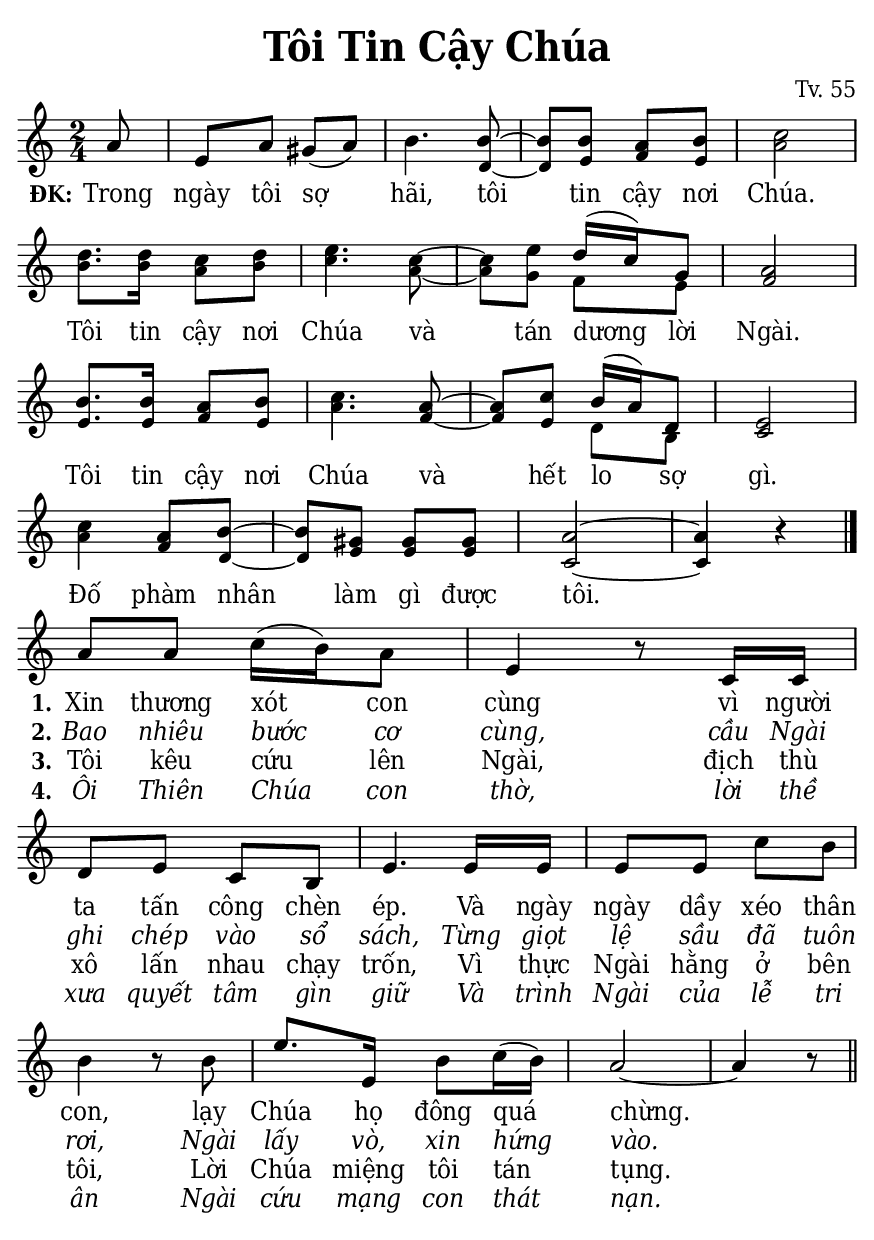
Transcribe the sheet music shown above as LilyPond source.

% Cài đặt chung\
\version "2.22.1"
\include "english.ly"

\header {
  title = \markup { \fontsize #1 "Tôi Tin Cậy Chúa" }
  composer = "Tv. 55"
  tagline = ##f
}

% Nhạc phiên khúc
nhacPhienKhucSop = \relative c'' {
  \partial 8 a8 |
  e a gs (a) |
  b4. b8 ~ |
  b b a b |
  c2 |
  d8. d16 c8 d |
  e4. c8 ~ |
  c e d16 (c) g8 |
  a2 |
  b8. b16 a8 b |
  c4. a8 ~ |
  a c b16 (a) d,8 |
  e2 |
  c'4 a8 b ~ |
  b gs gs gs |
  a2 ~ |
  a4 r \bar "|." \break
  
  a8 a c16 (b) a8 |
  e4 r8 c16 c |
  d8 e c b |
  e4. e16 e |
  e8 e c' b |
  b4 r8 b |
  e8. e,16 b'8 c16 (b) |
  a2 ~ |
  a4 r8 \bar "||"
}

nhacPhienKhucAlto = \relative c'' {
  a8 |
  e a gs (a) |
  b4. d,8 ~ |
  d e f e |
  a2 |
  b8. b16 a8 b |
  c4. a8 ~ |
  a g f [e] |
  f2 |
  e8. e16 f8 e |
  a4. f8 ~ |
  f e d [b] |
  c2 |
  a'4 f8 d ~ |
  d e e e |
  c2 ~ |
  c4 r
}

% Lời phiên khúc
loiPhienKhucSop = \lyrics {
  \set stanza = "ĐK:"
  Trong ngày tôi sợ hãi,
  tôi tin cậy nơi Chúa.
  Tôi tin cậy nơi Chúa
  và tán dương lời Ngài.
  Tôi tin cậy nơi Chúa
  và hết lo sợ gì.
  Đố phàm nhân làm gì được tôi.
  <<
    {
      \set stanza = "1."
      Xin thương xót con cùng
      vì người ta tấn công chèn ép.
      Và ngày ngày dầy xéo thân con,
      lạy Chúa họ đông quá chừng.
    }
    \new Lyrics {
	    \set associatedVoice = "beSop"
	    \set stanza = "2."
      \override Lyrics.LyricText.font-shape = #'italic
	    Bao nhiêu bước cơ cùng,
	    cầu Ngài ghi chép vào sổ sách,
	    Từng giọt lệ sầu đã tuôn rơi,
	    Ngài lấy vò, xin hứng vào.
    }
    \new Lyrics {
	    \set associatedVoice = "beSop"
	    \set stanza = "3."
	    Tôi kêu cứu lên Ngài,
	    địch thù xô lấn nhau chạy trốn,
	    Vì thực Ngài hằng ở bên tôi,
	    Lời Chúa miệng tôi tán tụng.
    }
    \new Lyrics {
	    \set associatedVoice = "beSop"
	    \set stanza = "4."
      \override Lyrics.LyricText.font-shape = #'italic
	    Ôi Thiên Chúa con thờ,
	    lời thề xưa quyết tâm gìn giữ
	    Và trình Ngài của lễ tri ân
	    Ngài cứu mạng con thát nạn.
    }
  >>
}

% Dàn trang
\paper {
  #(set-paper-size "a5")
  top-margin = 3\mm
  bottom-margin = 3\mm
  left-margin = 3\mm
  right-margin = 3\mm
  indent = #0
  #(define fonts
	 (make-pango-font-tree "Deja Vu Serif Condensed"
	 		       "Deja Vu Serif Condensed"
			       "Deja Vu Serif Condensed"
			       (/ 20 20)))
  print-page-number = ##f
  page-count = 1
}

TongNhip = {
  \key c \major \time 2/4
  \set Timing.beamExceptions = #'()
  \set Timing.baseMoment = #(ly:make-moment 1/4)
}

% Đổi kích thước nốt cho bè phụ
notBePhu =
#(define-music-function (font-size music) (number? ly:music?)
   (for-some-music
     (lambda (m)
       (if (music-is-of-type? m 'rhythmic-event)
           (begin
             (set! (ly:music-property m 'tweaks)
                   (cons `(font-size . ,font-size)
                         (ly:music-property m 'tweaks)))
             #t)
           #f))
     music)
   music)

\score {
  \new ChoirStaff <<
    \new Staff \with {
        \consists "Merge_rests_engraver"
        printPartCombineTexts = ##f
      }
      <<
      \new Voice \TongNhip \partCombine 
        \nhacPhienKhucSop
        \notBePhu -1 { \nhacPhienKhucAlto }
      \new NullVoice = beSop \nhacPhienKhucSop
      \new Lyrics \lyricsto beSop \loiPhienKhucSop
      >>
  >>
  \layout {
    \override Lyrics.LyricSpace.minimum-distance = #2
    \override Score.BarNumber.break-visibility = ##(#f #f #f)
    \override Score.SpacingSpanner.uniform-stretching = ##t
  } 
}
